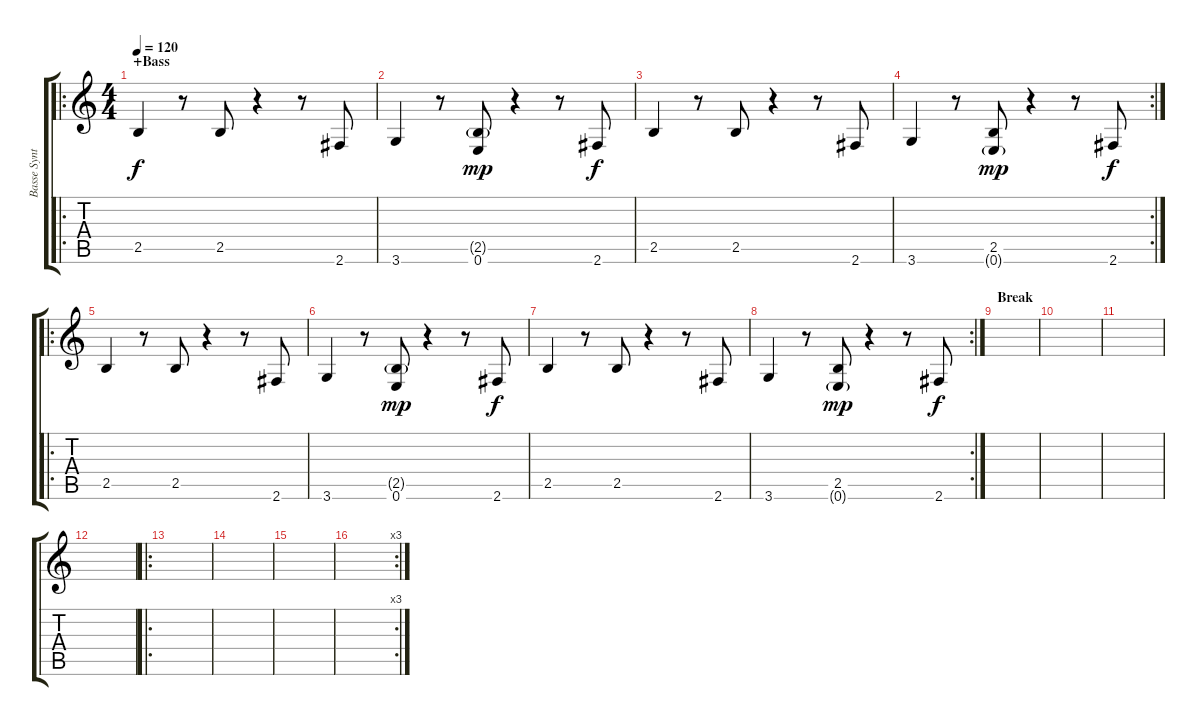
\track ("Basse Synthé" "Basse Synt") {instrument synthbass1}
\staff {score tabs}
\tuning (E4 B3 G3 D3 A2 E2) {hide}
\ro
\ts (4 4)
\section ("" "+Bass")
\tempo 120
\clef g2
\ks c
2.5.4{dy f} r.8 2.5.8 r.4 r.8 2.6.8 |
3.6.4 r.8 (2.5{g} 0.6).8{dy mp} r.4 r.8 2.6.8{dy f} |
2.5.4 r.8 2.5.8 r.4 r.8 2.6.8 |
\rc 2
3.6.4 r.8 (2.5 0.6{g}).8{dy mp} r.4 r.8 2.6.8{dy f} |
\ro
2.5.4 r.8 2.5.8 r.4 r.8 2.6.8 |
3.6.4 r.8 (2.5{g} 0.6).8{dy mp} r.4 r.8 2.6.8{dy f} |
2.5.4 r.8 2.5.8 r.4 r.8 2.6.8 |
\rc 2
3.6.4 r.8 (2.5 0.6{g}).8{dy mp} r.4 r.8 2.6.8{dy f} |
\section ("" "Break")
|
|
|
|
\ro
|
|
|
\rc 3
